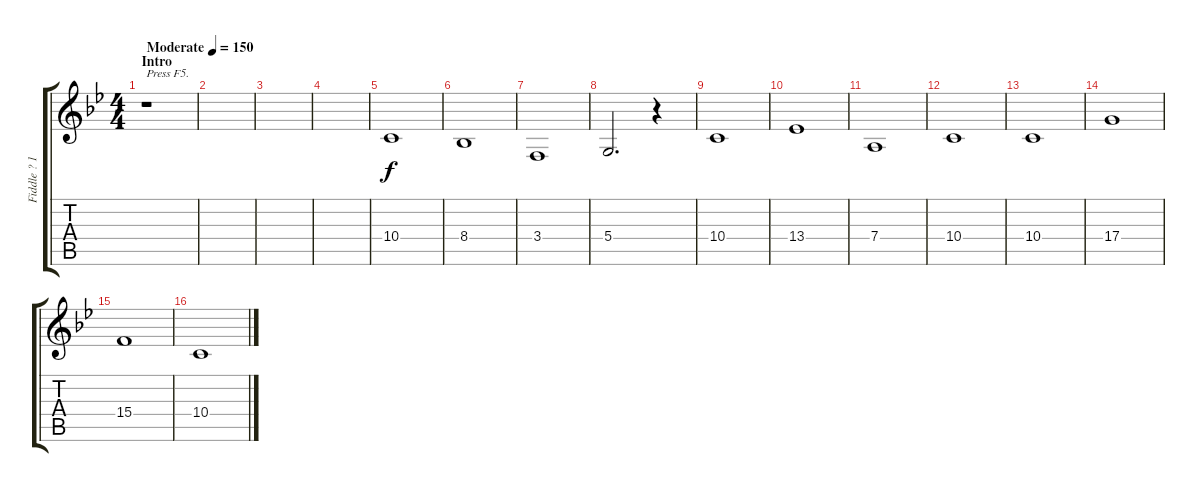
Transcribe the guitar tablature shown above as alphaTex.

\track ("Fiddle ? 1" "Fiddle ? 1") {instrument violin}
\staff {score tabs}
\tuning (E4 B3 G3 D3 A2 E2) {hide}
\ts (4 4)
\section ("" "Intro")
\tempo (150 "Moderate")
\clef g2
\ks gminor
r.1{txt "Press F5." dy f instrument violin} |
|
|
|
10.4.1 |
8.4.1 |
3.4.1 |
5.4.2{d} r.4 |
10.4.1 |
13.4.1 |
7.4.1 |
10.4.1 |
10.4.1 |
17.4.1 |
15.4.1 |
10.4.1
